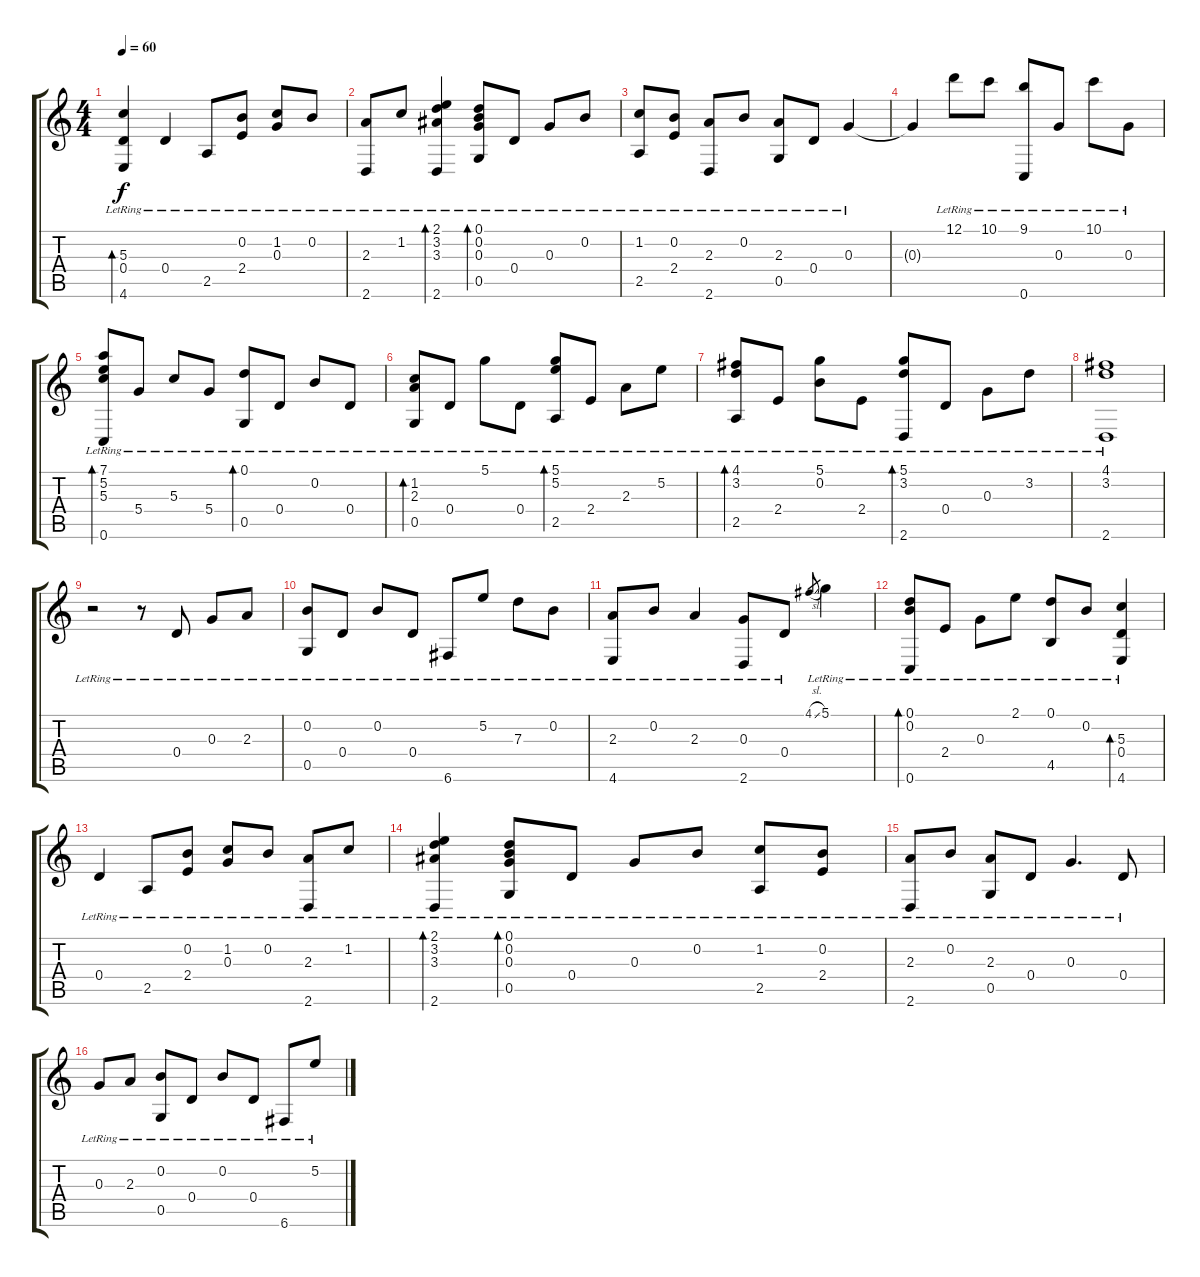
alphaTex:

\track "" {instrument acousticguitarsteel}
\staff {score tabs}
\tuning (D4 B3 G3 D3 G2 C2) {hide}
\ts (4 4)
\tempo 60
\clef g2
\ks c
(5.3{lr} 0.4{lr} 4.6{lr}).4{bd 120 dy f} 0.4{lr}.4 2.5{lr}.8 (0.2{lr} 2.4{lr}).8 (1.2{lr} 0.3{lr}).8 0.2{lr}.8 |
(2.3{lr} 2.6{lr}).8 1.2{lr}.8 (2.1{lr} 3.2{lr} 3.3{lr} 2.6{lr}).4{bd 120} (0.1{lr} 0.2{lr} 0.3{lr} 0.5{lr}).8{bd 120} 0.4{lr}.8 0.3{lr}.8 0.2{lr}.8 |
(1.2{lr} 2.5{lr}).8 (0.2{lr} 2.4{lr}).8 (2.3{lr} 2.6{lr}).8 0.2{lr}.8 (2.3{lr} 0.5{lr}).8 0.4{lr}.8 0.3{lr}.4 |
0.3{t}.4 12.1{lr}.8 10.1{lr}.8 (9.1{lr} 0.6{lr}).8 0.3{lr}.8 10.1{lr}.8 0.3{lr}.8 |
(7.1{lr} 5.2{lr} 5.3{lr} 0.6{lr}).8{bd 120} 5.4{lr}.8 5.3{lr}.8 5.4{lr}.8 (0.1{lr} 0.5{lr}).8{bd 120} 0.4{lr}.8 0.2{lr}.8 0.4{lr}.8 |
(1.2{lr} 2.3{lr} 0.5{lr}).8{bd 120} 0.4{lr}.8 5.1{lr}.8 0.4{lr}.8 (5.1{lr} 5.2{lr} 2.5{lr}).8{bd 120} 2.4{lr}.8 2.3{lr}.8 5.2{lr}.8 |
(4.1{lr} 3.2{lr} 2.5{lr}).8{bd 120} 2.4{lr}.8 (5.1{lr} 0.2{lr}).8 2.4{lr}.8 (5.1{lr} 3.2{lr} 2.6{lr}).8{bd 120} 0.4{lr}.8 0.3{lr}.8 3.2{lr}.8 |
(4.1{lr} 3.2{lr} 2.6{lr}).1 |
r.2 r.8 0.4{lr}.8 0.3{lr}.8 2.3{lr}.8 |
(0.2{lr} 0.5{lr}).8 0.4{lr}.8 0.2{lr}.8 0.4{lr}.8 6.6{lr}.8 5.2{lr}.8 7.3{lr}.8 0.2{lr}.8 |
(2.3{lr} 4.6{lr}).8 0.2{lr}.8 2.3{lr}.4 (0.3{lr} 2.6{lr}).8 0.4{lr}.8 4.1{sl}.8{gr} 5.1{lr}.4 |
(0.1{lr} 0.2{lr} 0.6{lr}).8{bd 120} 2.4{lr}.8 0.3{lr}.8 2.1{lr}.8 (0.1{lr} 4.5{lr}).8 0.2{lr}.8 (5.3{lr} 0.4{lr} 4.6{lr}).4{bd 120} |
0.4{lr}.4 2.5{lr}.8 (0.2{lr} 2.4{lr}).8 (1.2{lr} 0.3{lr}).8 0.2{lr}.8 (2.3{lr} 2.6{lr}).8 1.2{lr}.8 |
(2.1{lr} 3.2{lr} 3.3{lr} 2.6{lr}).4{bd 120} (0.1{lr} 0.2{lr} 0.3{lr} 0.5{lr}).8{bd 120} 0.4{lr}.8 0.3{lr}.8 0.2{lr}.8 (1.2{lr} 2.5{lr}).8 (0.2{lr} 2.4{lr}).8 |
(2.3{lr} 2.6{lr}).8 0.2{lr}.8 (2.3{lr} 0.5{lr}).8 0.4{lr}.8 0.3{lr}.4{d} 0.4{lr}.8 |
0.3{lr}.8 2.3{lr}.8 (0.2{lr} 0.5{lr}).8 0.4{lr}.8 0.2{lr}.8 0.4{lr}.8 6.6{lr}.8 5.2{lr}.8
